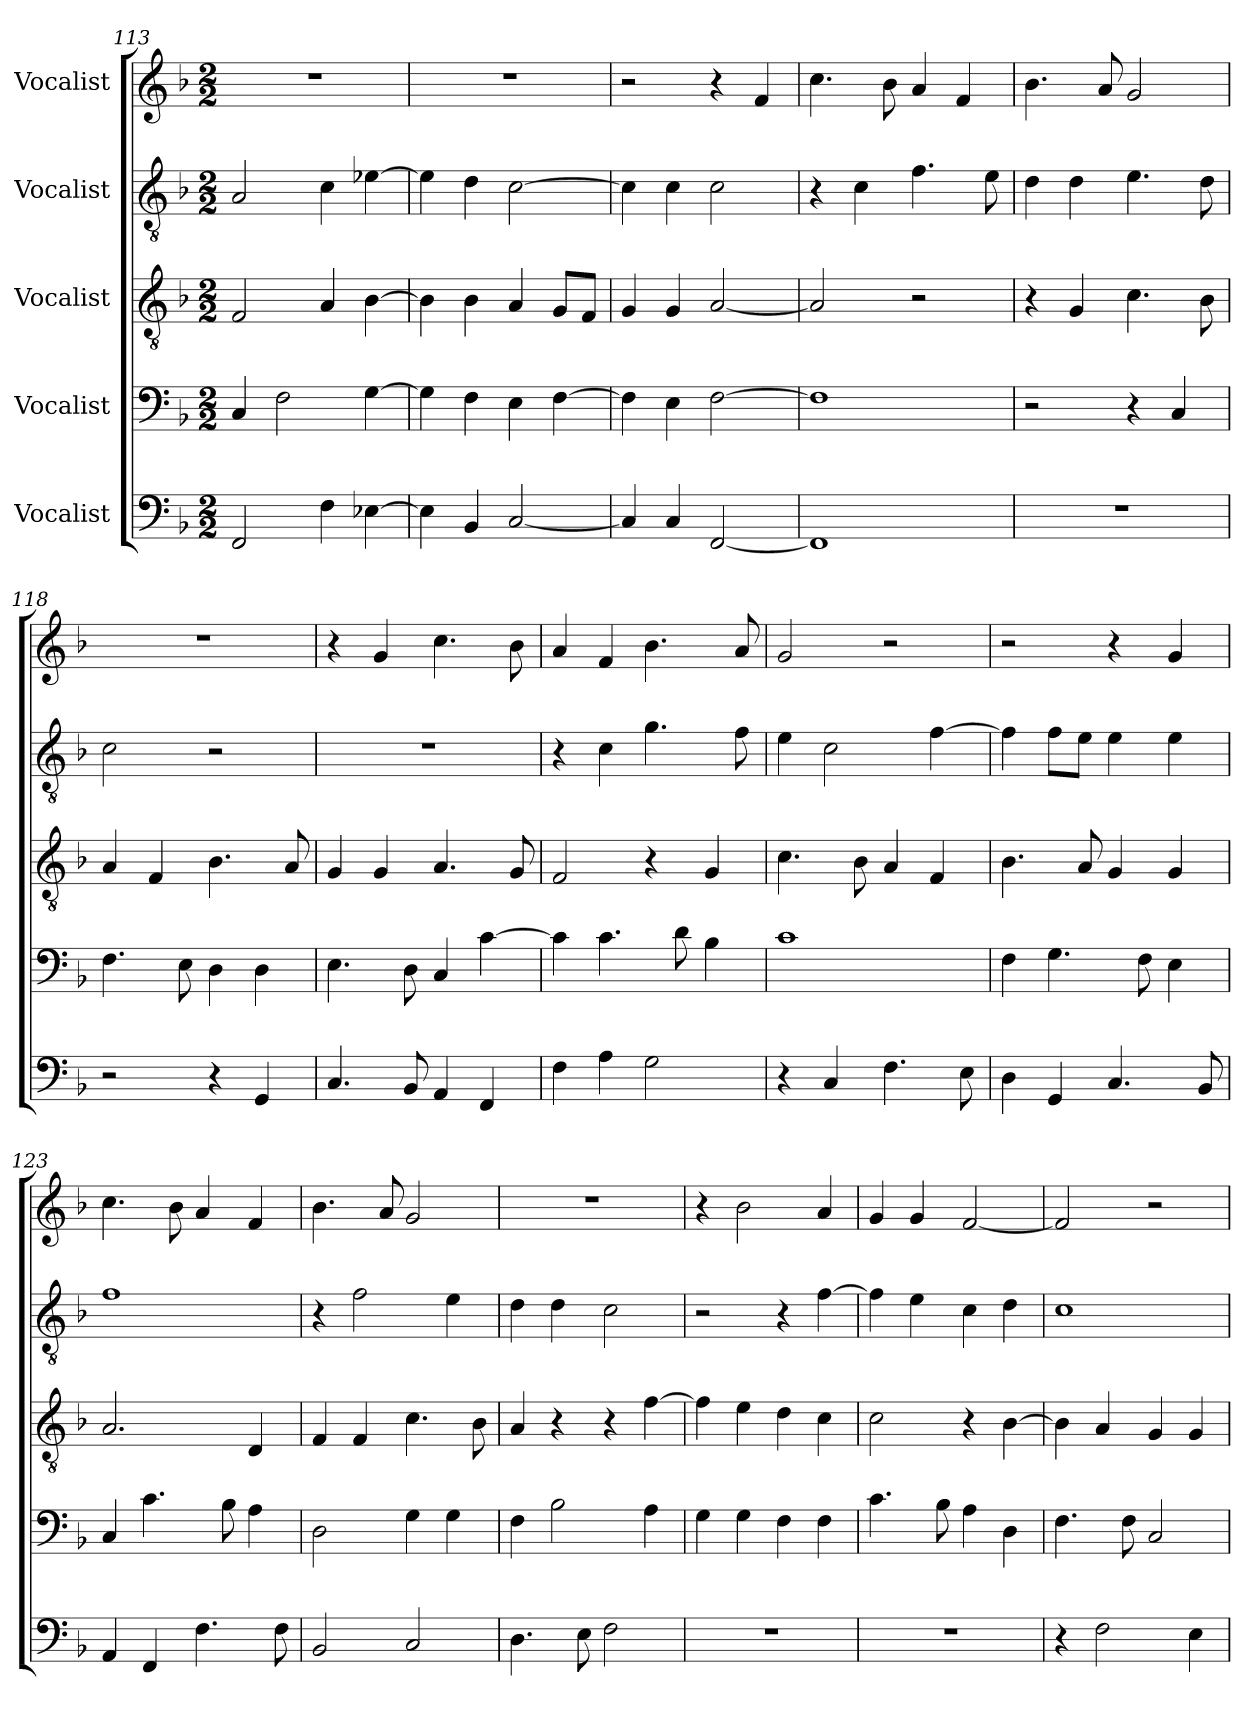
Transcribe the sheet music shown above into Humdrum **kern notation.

**kern	**kern	**kern	**kern	**kern
*part5	*part4	*part3	*part2	*part1
*staff5	*staff4	*staff3	*staff2	*staff1
*I"Vocalist	*I"Vocalist	*I"Vocalist	*I"Vocalist	*I"Vocalist
*clefF4	*clefF4	*clefGv2	*clefGv2	*clefG2
*k[b-]	*k[b-]	*k[b-]	*k[b-]	*k[b-]
*M2/2	*M2/2	*M2/2	*M2/2	*M2/2
=113	=113	=113	=113	=113
2FF/	4C/	2F/	2A/	1r
.	2F\	.	.	.
4F\	.	4A/	4c\	.
[4E-X\	[4G\	[4B-\	[4e-X\	.
=114	=114	=114	=114	=114
4E-\]	4G\]	4B-\]	4e-\]	1r
4BB-/	4F\	4B-\	4d\	.
[2C/	4E\	4A/	[2c\	.
.	[4F\	8G/L	.	.
.	.	8F/J	.	.
=115	=115	=115	=115	=115
4C/]	4F\]	4G/	4c\]	2r
4C/	4E\	4G/	4c\	.
[2FF/	[2F\	[2A/	2c\	4r
.	.	.	.	4f/
=116	=116	=116	=116	=116
1FF]	1F]	2A/]	4r	4.cc\
.	.	.	4c\	.
.	.	.	.	8b-\
.	.	2r	4.f\	4a/
.	.	.	.	4f/
.	.	.	8e\	.
=117	=117	=117	=117	=117
1r	2r	4r	4d\	4.b-\
.	.	4G/	4d\	.
.	.	.	.	8a/
.	4r	4.c\	4.e\	2g/
.	4C/	.	.	.
.	.	8B-\	8d\	.
=118	=118	=118	=118	=118
2r	4.F\	4A/	2c\	1r
.	.	4F/	.	.
.	8E\	.	.	.
4r	4D\	4.B-\	2r	.
4GG/	4D\	.	.	.
.	.	8A/	.	.
=119	=119	=119	=119	=119
4.C/	4.E\	4G/	1r	4r
.	.	4G/	.	4g/
8BB-/	8D\	.	.	.
4AA/	4C/	4.A/	.	4.cc\
4FF/	[4c\	.	.	.
.	.	8G/	.	8b-\
=120	=120	=120	=120	=120
4F\	4c\]	2F/	4r	4a/
4A\	4.c\	.	4c\	4f/
2G\	.	4r	4.g\	4.b-\
.	8d\	.	.	.
.	4B-\	4G/	.	.
.	.	.	8f\	8a/
=121	=121	=121	=121	=121
4r	1c	4.c\	4e\	2g/
4C/	.	.	2c\	.
.	.	8B-\	.	.
4.F\	.	4A/	.	2r
.	.	4F/	[4f\	.
8E\	.	.	.	.
=122	=122	=122	=122	=122
4D\	4F\	4.B-\	4f\]	2r
4GG/	4.G\	.	8f\L	.
.	.	8A/	8e\J	.
4.C/	.	4G/	4e\	4r
.	8F\	.	.	.
.	4E\	4G/	4e\	4g/
8BB-/	.	.	.	.
=123	=123	=123	=123	=123
4AA/	4C/	2.A/	1f	4.cc\
4FF/	4.c\	.	.	.
.	.	.	.	8b-\
4.F\	.	.	.	4a/
.	8B-\	.	.	.
.	4A\	4D/	.	4f/
8F\	.	.	.	.
=124	=124	=124	=124	=124
2BB-/	2D\	4F/	4r	4.b-\
.	.	4F/	2f\	.
.	.	.	.	8a/
2C/	4G\	4.c\	.	2g/
.	4G\	.	4e\	.
.	.	8B-\	.	.
=125	=125	=125	=125	=125
4.D\	4F\	4A/	4d\	1r
.	2B-\	4r	4d\	.
8E\	.	.	.	.
2F\	.	4r	2c\	.
.	4A\	[4f\	.	.
=126	=126	=126	=126	=126
1r	4G\	4f\]	2r	4r
.	4G\	4e\	.	2b-\
.	4F\	4d\	4r	.
.	4F\	4c\	[4f\	4a/
=127	=127	=127	=127	=127
1r	4.c\	2c\	4f\]	4g/
.	.	.	4e\	4g/
.	8B-\	.	.	.
.	4A\	4r	4c\	[2f/
.	4D\	[4B-\	4d\	.
=128	=128	=128	=128	=128
4r	4.F\	4B-\]	1c	2f/]
2F\	.	4A/	.	.
.	8F\	.	.	.
.	2C/	4G/	.	2r
4E\	.	4G/	.	.
=	=	=	=	=
*-	*-	*-	*-	*-
